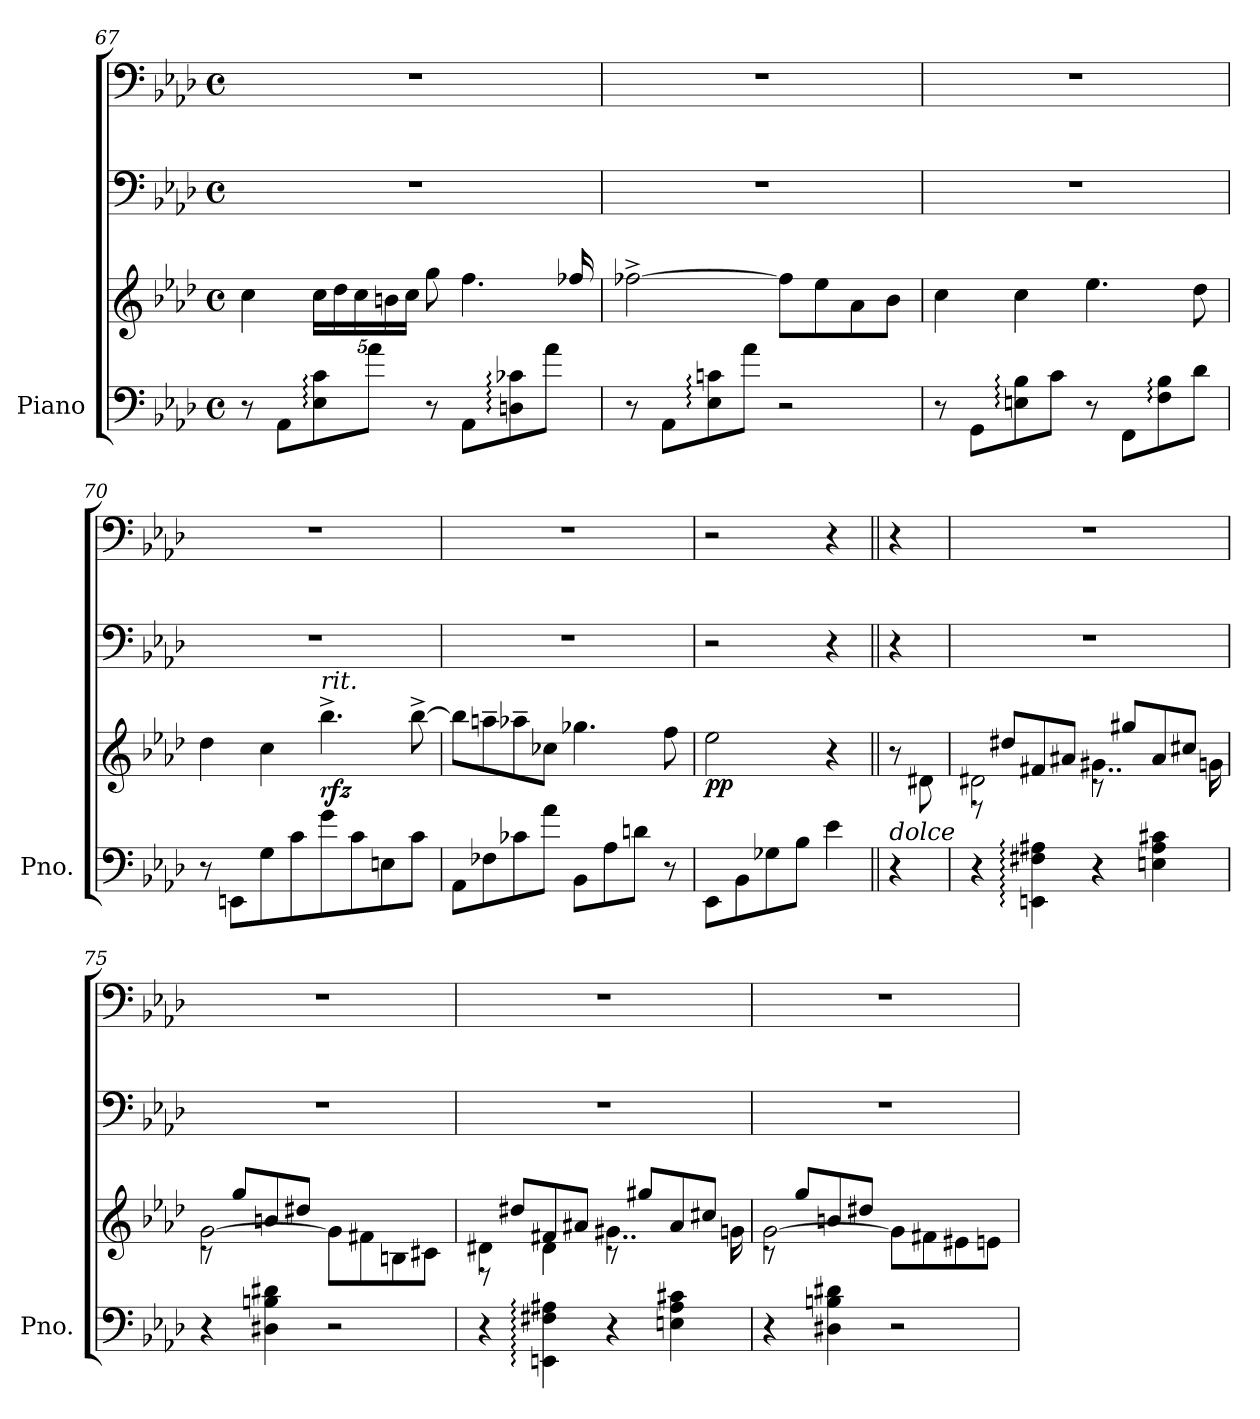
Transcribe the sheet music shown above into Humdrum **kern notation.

**kern	**kern	**kern	**kern	**dynam
*part1	*part1	*part1	*part1	*part1
*staff4	*staff3	*staff2	*staff1	*staff1/2/3/4
*I"Piano	*	*	*	*
*I'Pno.	*	*	*	*
*clefF4	*clefG2	*clefF4	*clefF4	*
*k[b-e-a-d-]	*k[b-e-a-d-]	*k[b-e-a-d-]	*k[b-e-a-d-]	*
*M4/4	*M4/4	*M4/4	*M4/4	*
*met(c)	*met(c)	*met(c)	*met(c)	*
=67	=67	=67	=67	=67
*	*^	*	*	*
8r	2ryy	4cc\	1r	1r	.
8AA-\L	.	.	.	.	.
*	*	*Xbrackettup	*	*	*
8E-\: 8c\:	.	20cc\LL	.	.	.
.	.	20dd-\	.	.	.
.	.	20cc\	.	.	.
8a-\J	.	.	.	.	.
.	.	20bn\	.	.	.
.	.	20cc\JJ	.	.	.
8r	4..ryy	8gg\	.	.	.
8AA-\L	.	4.ff\	.	.	.
8Dn\: 8c-X\:	.	.	.	.	.
8a-\J	.	.	.	.	.
.	16ff-X/	.	.	.	.
*	*v	*v	*	*	*
=68	=68	=68	=68	=68
8r	[2ff-X^\	1r	1r	.
8AA-\L	.	.	.	.
8E-\: 8cn\:	.	.	.	.
8a-\J	.	.	.	.
2r	8ff-\L]	.	.	.
.	8ee-\	.	.	.
.	8a-\	.	.	.
.	8b-\J	.	.	.
!!LO:LB:g=z
=69	=69	=69	=69	=69
8r	4cc\	1r	1r	.
8GG\L	.	.	.	.
8En\: 8B-\:	4cc\	.	.	.
8c\J	.	.	.	.
8r	4.ee-\	.	.	.
8FF\L	.	.	.	.
8F\: 8B-\:	.	.	.	.
8d-\J	8dd-\	.	.	.
=70	=70	=70	=70	=70
8r	4dd-\	1r	1r	.
8EEn\L	.	.	.	.
8G\	4cc\	.	.	.
8c\	.	.	.	.
!	!LO:TX:a:i:t=rit.	!	!	!
!	!	!	!	!LO:DY:b=3
8g\	4.bb-^\	.	.	rfz
8c\	.	.	.	.
8En\	.	.	.	.
8c\J	[8bb-^\	.	.	.
=71	=71	=71	=71	=71
8AA-\L	8bb-\L]	1r	1r	.
8F-X\	8aan~\	.	.	.
8c-X\	8aa-X~\	.	.	.
8a-\J	8cc-X\J	.	.	.
8BB-\L	4.gg-X\	.	.	.
8A-\	.	.	.	.
8dn\J	.	.	.	.
8r	8ff\	.	.	.
=72	=72	=72	=72	=72
!	!	!	!	!LO:DY:b=3
8EE-\L	2ee-\	2r	2r	pp
8BB-\	.	.	.	.
8G-X\	.	.	.	.
8B-\J	.	.	.	.
4e-\	4r	4r	4r	.
!!LO:LB:g=z
=73||	=73||	=73||	=73||	=73||
!LO:TX:a:i:t=dolce	!	!	!	!
4r	8r	4r	4r	.
.	8d#X\	.	.	.
=74	=74	=74	=74	=74
*	*	*	*MM100	*
*	*^	*	*	*
4r	2d#X\	8r	1r	1r	.
.	.	8dd#X/L	.	.	.
4EEn\: 4F#X\: 4A#X\:	.	8f#X/	.	.	.
.	.	8a#X/J	.	.	.
4r	4..g#X\	8r	.	.	.
.	.	8gg#X/L	.	.	.
4En\ 4A#\ 4c#X\	.	8a#/	.	.	.
.	.	8cc#X/J	.	.	.
.	16gn\	.	.	.	.
=75	=75	=75	=75	=75	=75
*	*	*	*	*MM80	*
4r	[2g\	8r	1r	1r	.
.	.	8gg/L	.	.	.
4D#X\ 4Bn\ 4d#X\	.	8bn/	.	.	.
.	.	8dd#X/J	.	.	.
2r	8g\L]	2ryy	.	.	.
.	8f#X\	.	.	.	.
.	8Bn\	.	.	.	.
.	8c#X\J	.	.	.	.
!!LO:LB:g=z
=76	=76	=76	=76	=76	=76
*	*	*	*	*MM100	*
4r	4d#X\	8r	1r	1r	.
.	.	8dd#X/L	.	.	.
4EEn\: 4F#X\: 4A#X\:	4d#\	8f#X:/	.	.	.
.	.	8a#X/J	.	.	.
4r	4..g#X\	8r	.	.	.
.	.	8gg#X/L	.	.	.
4En\ 4A#\ 4c#X\	.	8a#/	.	.	.
.	.	8cc#X/J	.	.	.
.	16gn\	.	.	.	.
=77	=77	=77	=77	=77	=77
*	*	*	*	*MM80	*
4r	[2g\	8r	1r	1r	.
.	.	8gg/L	.	.	.
4D#X\ 4Bn\ 4d#X\	.	8bn/	.	.	.
.	.	8dd#X/J	.	.	.
2r	8g\L]	2ryy	.	.	.
.	8f#X\	.	.	.	.
.	8e#X\	.	.	.	.
.	8en\J	.	.	.	.
*	*v	*v	*	*	*
=	=	=	=	=
*-	*-	*-	*-	*-
